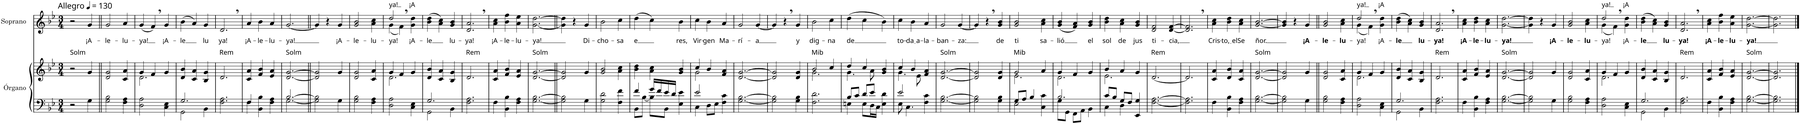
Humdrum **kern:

**kern	**kern	**harte	**kern	**text	**text
*part2	*part2	*part2	*part1	*part1	*part1
*staff3	*staff2	*	*staff1	*staff1	*staff1
*I"Órgano	*	*	*I"Soprano	*	*
*	*	*	*I'S.	*	*
*clefF4	*clefG2	*	*clefG2	*	*
*k[b-e-]	*k[b-e-]	*	*k[b-e-]	*	*
*M3/4	*M3/4	*	*M3/4	*	*
*MM130	*MM130	*	*MM130	*	*
=1	=1	=1	=1	=1	=1
!	!	!LO:H:kt=Solm	!LO:TX:a:t=Allegro	!	!
2r	2r	N	2r	.	.
!	!	!	!	!LO:LY:b	!
4G\	4g/	.	4g/	¡A-	.
=2||	=2||	=2||	=2||	=2||	=2||
!	!	!	!	!LO:LY:b	!
2G\ 2B-\	2d/ 2g/	.	2g/	-le-	.
!	!	!	!	!LO:LY:b	!
4F\ 4A\	4c/ 4a/	.	4a/	-lu-	.
=3	=3	=3	=3	=3	=3
*	*^	*	*	*	*
!	!	!	!	!	!LO:LY:b	!
2D\ 2A\	4g/	2.d\	.	(4g/	-ya!	.
.	4f/	.	.	4f,/)	.	.
!	!	!	!	!	!LO:LY:b	!
4C\ 4E-\	4g/	.	.	4g/	¡A-	.
*	*v	*v	*	*	*	*
=4	=4	=4	=4	=4	=4
*^	*	*	*	*	*
!	!	!	!	!	!LO:LY:b	!
2.G/	2GG\	4d/ 4b-/	.	(4b-\	-le	.
.	.	4c/ 4a/	.	4a/)	.	.
!	!	!	!	!	!LO:LY:b	!
.	4BB-\	4B-/ 4g/	.	4g/	lu	.
=5	=5	=5	=5	=5	=5	=5
!	!	!	!LO:H:kt=Rem	!	!LO:LY:b	!
*v	*v	*	*	*	*	*
2.F\ 2.A\	2.d/	N	2.d,/	-ya!	.
=6	=6	=6	=6	=6	=6
*^	*	*	*	*	*
!	!	!	!	!	!LO:LY:b	!
4F/	4F\	4c/ 4a/	.	4a/	¡A-	.
!	!	!	!	!	!LO:LY:b	!
4BB-\ 4B-\	2ryy	4f/ 4b-/	.	4b-\	-le-	.
!	!	!	!	!	!LO:LY:b	!
4F\ 4A\	.	4e-/ 4a/	.	4a/	-lu-	.
=7	=7	=7	=7	=7	=7	=7
!	!	!	!LO:H:kt=Solm	!	!LO:LY:b	!
[2.B-/	[2.G\	[2.d/ [2.g/	N	[2.g/	-ya!	.
*v	*v	*	*	*	*	*
=8||	=8||	=8||	=8||	=8||	=8||
2G\] 2B-\]	2d/] 2g/]	.	4g/]	.	.
.	.	.	4r	.	.
!	!	!	!	!LO:LY:b	!
4G\	4g/	.	4g/	¡A-	.
=9	=9	=9	=9	=9	=9
!	!	!	!	!LO:LY:b	!
2G\ 2B-\	2d/ 2g/	.	2g/ 2b-/	-le-	.
!	!	!	!	!LO:LY:b	!
4F\ 4A\	4c/ 4a/	.	4a\ 4cc\	-lu-	.
=10	=10	=10	=10	=10	=10
*	*^	*	*	*	*
!	!	!	!	!	!LO:LY:b	!LO:LY:a
*	*	*	*	*^	*	*
2D\ 2A\	4g/	2.d\	.	2dd,/	(4g\	-ya!	ya!
.	4f/	.	.	.	4f\)	.	.
!	!	!	!	!	!	!LO:LY:b	!LO:LY:a
4C\ 4E-\	4g/	.	.	4g\ 4dd\	4ryy	¡A-	¡A
*	*v	*v	*	*	*	*	*
=11	=11	=11	=11	=11	=11	=11
*^	*	*	*	*	*	*
!	!	!	!	!	!	!LO:LY:b	!
*	*	*	*	*v	*v	*	*
2.G/	2GG\	4d/ 4b-/	.	(4b-\ 4dd\	-le	.
.	.	4c/ 4a/	.	4a\ 4cc\)	.	.
!	!	!	!	!	!LO:LY:b	!
.	4BB-\	4B-/ 4g/	.	4g/ 4b-/	lu-	.
=12	=12	=12	=12	=12	=12	=12
!	!	!	!LO:H:kt=Rem	!	!LO:LY:b	!
*v	*v	*	*	*	*	*
2.F\ 2.A\	2.d/	N	2.d/, 2.a/,	-ya!	.
=13	=13	=13	=13	=13	=13
!	!	!	!	!LO:LY:b	!
4F\	4c/ 4a/	.	4a\ 4cc\	¡A-	.
!	!	!	!	!LO:LY:b	!
4BB-\ 4B-\	4f/ 4b-/	.	4b-\ 4ff\	-le-	.
!	!	!	!	!LO:LY:b	!
4F\ 4A\	4e-/ 4a/	.	4a\ 4ee-\	-lu-	.
=14	=14	=14	=14	=14	=14
!	!	!LO:H:kt=Solm	!	!LO:LY:b	!
[2.G\ [2.B-\	[2.d/ [2.g/	N	[2.g\ [2.dd\	-ya!	.
=15||	=15||	=15||	=15||	=15||	=15||
2G\] 2B-\]	2d/] 2g/]	.	4g\] 4dd\]	.	.
.	.	.	4r	.	.
!	!	!	!	!LO:LY:b	!
4G\	4g/	.	4g/	Di-	.
=16	=16	=16	=16	=16	=16
!	!	!	!	!LO:LY:b	!
2G\ 2d\	2g/ 2b-/	.	2b-\	-cho-	.
!	!	!	!	!LO:LY:b	!
4F\ 4f\	4a\ 4cc\	.	4cc\	-sa	.
=17	=17	=17	=17	=17	=17
*^	*	*	*	*	*
!	!	!	!	!	!LO:LY:b	!
4f/	8BB-\L	4b-\ 4dd\	.	(4dd\	-e	.
.	[8B-\J	.	.	.	.	.
16g/LL	8B-\L]	4a\ 4cc\	.	4cc\)	.	.
16f/	.	.	.	.	.	.
16e-/	8BB-\J	.	.	.	.	.
16d/JJ	.	.	.	.	.	.
!	!	!	!	!	!LO:LY:b	!
4E-\ 4e-\	4ryy	4g/ 4b-/	.	4b-\	res,	.
=18	=18	=18	=18	=18	=18	=18
*	*	*^	*	*	*	*
!	!	!	!	!	!	!LO:LY:b	!
2e-/	4C\	4cc/	2g\	.	4cc\	Vir-	.
!	!	!	!	!	!	!LO:LY:b	!
.	8D\L	4b-/	.	.	4b-\	-gen	.
.	8E-\J	.	.	.	.	.	.
!	!	!	!	!	!	!LO:LY:b	!
4F\ 4c\	4ryy	4f/ 4a/	4ryy	.	4a/	Ma-	.
=19	=19	=19	=19	=19	=19	=19	=19
!	!	!	!	!	!	!LO:LY:b	!
*v	*v	*	*	*	*	*	*
*	*v	*v	*	*	*	*
[2.G\ [2.B-\	[2.d/ [2.g/	.	2g/	-rí-	.
!	!	!	!	!LO:LY:b	!
.	.	.	[4g/	-a	.
=20	=20	=20	=20	=20	=20
2G\] 2B-\]	2d/] 2g/]	.	4g/]	.	.
.	.	.	4r	.	.
!	!	!	!	!LO:LY:b	!
4G\ 4B-\	4d/ 4g/	.	4g/	y	.
=21	=21	=21	=21	=21	=21
*	*^	*	*	*	*
!	!	!	!LO:H:kt=Mib	!	!LO:LY:b	!
2.F\ 2.d\	2b-/	2.g\	N	2b-\	dig-	.
!	!	!	!	!	!LO:LY:b	!
.	4cc/	.	.	4cc\	-na	.
=22	=22	=22	=22	=22	=22	=22
*^	*	*	*	*	*	*
!	!	!	!	!	!	!LO:LY:b	!
8B-/L	4En\	4dd/	4.g\	.	(4dd\	de	.
8c/J	.	.	.	.	.	.	.
8d/L	8E\L	4cc/	.	.	4cc\	.	.
8e-/J	16D\L	.	8a\	.	.	.	.
.	16C\JJ	.	.	.	.	.	.
4E\ 4d\	4ryy	4g/ 4b-/	4ryy	.	4b-\)	.	.
=23	=23	=23	=23	=23	=23	=23	=23
!	!	!	!	!	!	!LO:LY:b	!
2e-/	8E-\	4cc/	4.g\	.	4cc\	to-	.
.	4.C\	.	.	.	.	.	.
!	!	!	!	!	!	!LO:LY:b	!
.	.	4b-/	.	.	4b-\	da a	.
.	.	.	8e-\	.	.	.	.
!	!	!	!	!	!	!LO:LY:b	!
4F\ 4c\	4ryy	4f/ 4a/	4ryy	.	4a/	-la-	.
=24	=24	=24	=24	=24	=24	=24	=24
!	!	!	!	!LO:H:kt=Solm	!	!LO:LY:b	!
*v	*v	*	*	*	*	*	*
*	*v	*v	*	*	*	*
[2.G\ [2.B-\	[2.d/ [2.g/	N	2g/	-ban-	.
!	!	!	!	!LO:LY:b	!
.	.	.	[4g/	-za:	.
=25	=25	=25	=25	=25	=25
2G\] 2B-\]	2d/] 2g/]	.	4g/]	.	.
.	.	.	4r	.	.
!	!	!	!	!LO:LY:b	!
4G\ 4B-\	4d/ 4g/	.	4g/ 4b-/	de	.
=26	=26	=26	=26	=26	=26
*^	*^	*	*	*	*
!	!	!	!	!LO:H:kt=Mib	!	!LO:LY:b	!
8G/L	2E-\	2g/	2.e-\	N	2g/ 2b-/	ti	.
8A/J	.	.	.	.	.	.	.
4B-/	.	.	.	.	.	.	.
!	!	!	!	!	!	!LO:LY:b	!
4C\ 4c\	4ryy	4a/	.	.	4a\ 4cc\	sa-	.
=27	=27	=27	=27	=27	=27	=27	=27
!	!	!	!	!	!	!LO:LY:b	!
2.B-/	8G\L	4g/	2.d\	.	(4g/ 4b-/	-lió	.
.	8GG\J	.	.	.	.	.	.
.	8FF\L	4f/	.	.	4f/ 4a/)	.	.
.	8AA\J	.	.	.	.	.	.
!	!	!	!	!	!	!LO:LY:b	!
.	4BB-\	4g/	.	.	4g/ 4b-/	el	.
=28	=28	=28	=28	=28	=28	=28	=28
!	!	!	!	!	!	!LO:LY:b	!
8c/L	4C\	4b-/	2.e-\	.	4b-\ 4dd\	sol	.
8B-/J	.	.	.	.	.	.	.
!	!	!	!	!	!	!LO:LY:b	!
8G/L	4D\	4a/	.	.	4a\ 4cc\	de	.
8F/J	.	.	.	.	.	.	.
!	!	!	!	!	!	!LO:LY:b	!
4EE-/ 4G/	4ryy	4g/	.	.	4g/ 4b-/	jus	.
*	*	*v	*v	*	*	*	*
=29	=29	=29	=29	=29	=29	=29
!	!	!	!LO:H:kt=Rem	!	!LO:LY:b	!
*v	*v	*	*	*	*	*
[2.F\ [2.A\	[2.d/	N	2d/ 2f/	-ti-	.
!	!	!	!	!LO:LY:b	!
.	.	.	[4d/ [4f/	-cia,	.
=30	=30	=30	=30	=30	=30
2.F\] 2.A\]	2.d/]	.	2.d/], 2.f/],	.	.
=31	=31	=31	=31	=31	=31
!	!	!	!	!LO:LY:b	!
4F\	4c/ 4a/	.	4a\ 4cc\	Cris-	.
!	!	!	!	!LO:LY:b	!
4BB-\ 4B-\	4d/ 4b-/	.	4b-\ 4dd\	to, el	.
!	!	!	!	!LO:LY:b	!
4F\ 4A\	4c/ 4a/	.	4a\ 4cc\	Se	.
=32	=32	=32	=32	=32	=32
!	!	!LO:H:kt=Solm	!	!LO:LY:b	!
[2.G\ [2.B-\	[2.d/ [2.g/	N	[2.g/ [2.b-/	-ñor.	.
=33	=33	=33	=33	=33	=33
2G\] 2B-\]	2d/] 2g/]	.	4g/] 4b-/]	.	.
.	.	.	4r	.	.
!	!	!	!	!LO:LY:b	!
4G\	4g/	.	4g/	¡A-	.
=34||	=34||	=34||	=34||	=34||	=34||
!	!	!	!	!LO:LY:b	!
2G\ 2B-\	2d/ 2g/	.	2g/ 2b-/	-le-	.
!	!	!	!	!LO:LY:b	!
4F\ 4A\	4c/ 4a/	.	4a\ 4cc\	-lu-	.
=35	=35	=35	=35	=35	=35
*	*^	*	*	*	*
!	!	!	!	!	!LO:LY:b	!LO:LY:a
*	*	*	*	*^	*	*
2D\ 2A\	4g/	2.d\	.	2dd,/	(4g\	-ya!	ya!
.	4f/	.	.	.	4f\)	.	.
!	!	!	!	!	!	!LO:LY:b	!LO:LY:a
4C\ 4E-\	4g/	.	.	4g\ 4dd\	4ryy	¡A-	¡A
*	*v	*v	*	*	*	*	*
=36	=36	=36	=36	=36	=36	=36
*^	*	*	*	*	*	*
!	!	!	!	!	!	!LO:LY:b	!
*	*	*	*	*v	*v	*	*
2.G/	2GG\	4d/ 4b-/	.	(4b-\ 4dd\	-le	.
.	.	4c/ 4a/	.	4a\ 4cc\)	.	.
!	!	!	!	!	!LO:LY:b	!
.	4BB-\	4B-/ 4g/	.	4g/ 4b-/	lu-	.
=37	=37	=37	=37	=37	=37	=37
!	!	!	!LO:H:kt=Rem	!	!LO:LY:b	!
*v	*v	*	*	*	*	*
2.F\ 2.A\	2.d/	N	2.d/, 2.a/,	-ya!	.
=38	=38	=38	=38	=38	=38
!	!	!	!	!LO:LY:b	!
4F\	4c/ 4a/	.	4a\ 4cc\	¡A-	.
!	!	!	!	!LO:LY:b	!
4BB-\ 4B-\	4f/ 4b-/	.	4b-\ 4dd\	-le-	.
!	!	!	!	!LO:LY:b	!
4F\ 4A\	4e-/ 4a/	.	4a\ 4cc\	-lu-	.
=39	=39	=39	=39	=39	=39
!	!	!LO:H:kt=Solm	!	!LO:LY:b	!
[2.G\ [2.B-\	[2.d/ [2.g/	N	[2.g\ [2.dd\	-ya!	.
=40	=40	=40	=40	=40	=40
2G\] 2B-\]	2d/] 2g/]	.	4g\] 4dd\]	.	.
.	.	.	4r	.	.
!	!	!	!	!LO:LY:b	!
4G\	4g/	.	4g/	¡A-	.
=41	=41	=41	=41	=41	=41
!	!	!	!	!LO:LY:b	!
2G\ 2B-\	2d/ 2g/	.	2g/ 2b-/	-le-	.
!	!	!	!	!LO:LY:b	!
4F\ 4A\	4c/ 4a/	.	4a\ 4cc\	-lu-	.
=42	=42	=42	=42	=42	=42
*	*^	*	*	*	*
!	!	!	!	!	!LO:LY:b	!LO:LY:a
*	*	*	*	*^	*	*
2D\ 2A\	4g/	2.d\	.	2dd,/	(4g\	-ya!	ya!
.	4f/	.	.	.	4f\)	.	.
!	!	!	!	!	!	!LO:LY:b	!LO:LY:a
4C\ 4E-\	4g/	.	.	4g\ 4dd\	4ryy	¡A-	¡A
*	*v	*v	*	*	*	*	*
=43	=43	=43	=43	=43	=43	=43
*^	*	*	*	*	*	*
!	!	!	!	!	!	!LO:LY:b	!
*	*	*	*	*v	*v	*	*
2.G/	2GG\	4d/ 4b-/	.	(4b-\ 4dd\	-le	.
.	.	4c/ 4a/	.	4a\ 4cc\)	.	.
!	!	!	!	!	!LO:LY:b	!
.	4BB-\	4B-/ 4g/	.	4g/ 4b-/	lu-	.
=44	=44	=44	=44	=44	=44	=44
!	!	!	!LO:H:kt=Rem	!	!LO:LY:b	!
*v	*v	*	*	*	*	*
2.F\ 2.A\	2.d/	N	2.d/, 2.a/,	-ya!	.
=45	=45	=45	=45	=45	=45
!	!	!	!	!LO:LY:b	!
4F\	4c/ 4a/	.	4a\ 4cc\	¡A-	.
!	!	!	!	!LO:LY:b	!
4BB-\ 4B-\	4f/ 4b-/	.	4b-\ 4ff\	-le-	.
!	!	!	!	!LO:LY:b	!
4F\ 4A\	4e-/ 4a/	.	4a\ 4ee-\	-lu-	.
=46	=46	=46	=46	=46	=46
!	!	!LO:H:kt=Solm	!	!LO:LY:b	!
[2.G\ [2.B-\	[2.d/ [2.g/	N	[2.g\ [2.dd\	-ya!	.
=47	=47	=47	=47	=47	=47
2.G\] 2.B-\]	2.d/] 2.g/]	.	2.g\] 2.dd\]	.	.
==	==	==	==	==	==
*-	*-	*-	*-	*-	*-
